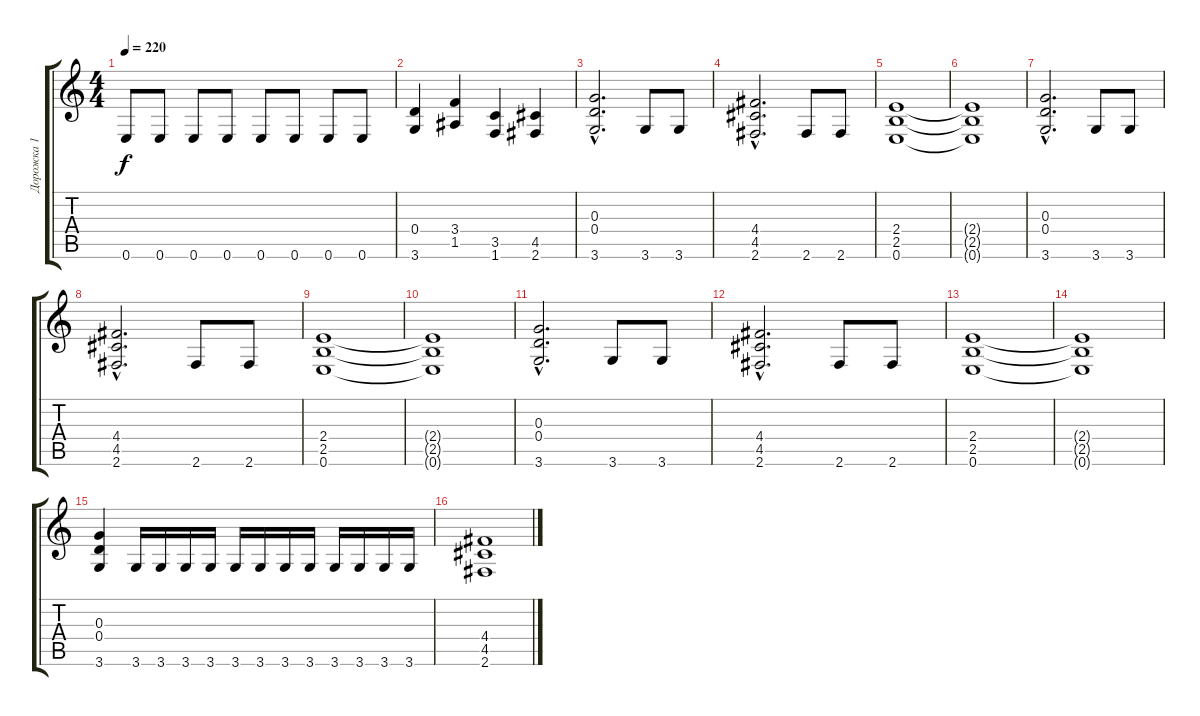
\track ("Дорожка 1" "Дорожка 1") {instrument distortionguitar}
\staff {score tabs}
\tuning (E4 B3 G3 D3 A2 E2) {hide}
\ts (4 4)
\tempo 220
\clef g2
\ks c
0.6.8{dy f} 0.6.8 0.6.8 0.6.8 0.6.8 0.6.8 0.6.8 0.6.8 |
(0.4 3.6).4 (3.4 1.5).4 (3.5 1.6).4 (4.5 2.6).4 |
(0.3{hac} 0.4{hac} 3.6{hac}).2{d} 3.6.8 3.6.8 |
(4.4{hac} 4.5{hac} 2.6{hac}).2{d} 2.6.8 2.6.8 |
(2.4 2.5 0.6).1 |
(2.4{t} 2.5{t} 0.6{t}).1 |
(0.3{hac} 0.4{hac} 3.6{hac}).2{d} 3.6.8 3.6.8 |
(4.4{hac} 4.5{hac} 2.6{hac}).2{d} 2.6.8 2.6.8 |
(2.4 2.5 0.6).1 |
(2.4{t} 2.5{t} 0.6{t}).1 |
(0.3{hac} 0.4{hac} 3.6{hac}).2{d} 3.6.8 3.6.8 |
(4.4{hac} 4.5{hac} 2.6{hac}).2{d} 2.6.8 2.6.8 |
(2.4 2.5 0.6).1 |
(2.4{t} 2.5{t} 0.6{t}).1 |
(0.3 0.4 3.6).4 3.6.16 3.6.16 3.6.16 3.6.16 3.6.16 3.6.16 3.6.16 3.6.16 3.6.16 3.6.16 3.6.16 3.6.16 |
(4.4 4.5 2.6).1
